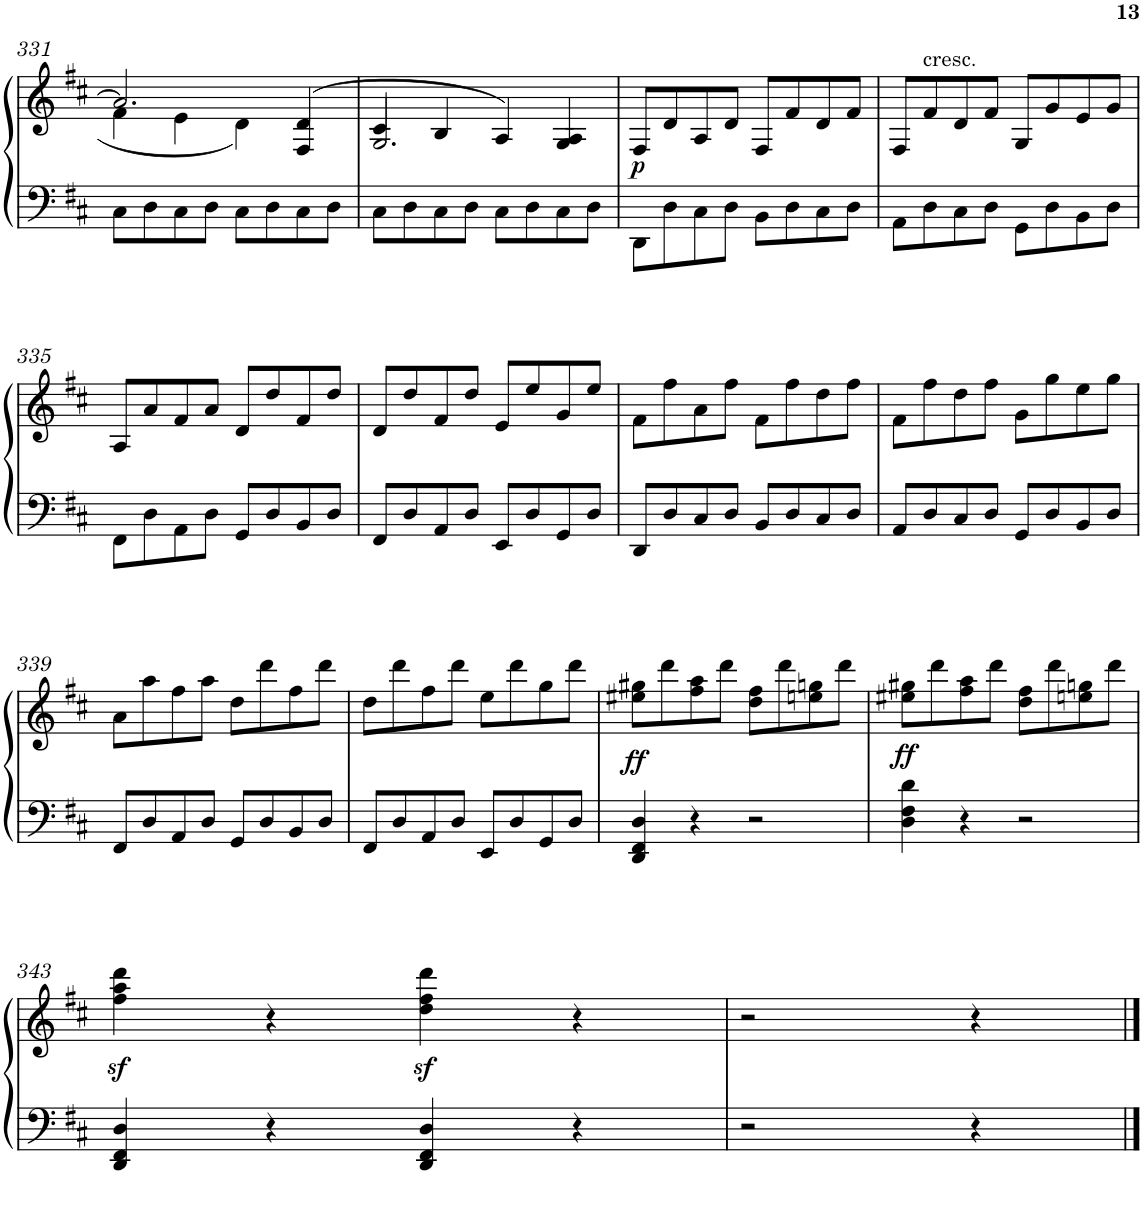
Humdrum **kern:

**kern	**kern	**dynam
*part1	*part1	*part1
*staff2	*staff1	*staff1/2
*I"Piano	*	*
*I'Pno	*	*
!!LO:PB:g=z
*clefF4	*clefG2	*
*k[f#c#]	*k[f#c#]	*
*M2/2	*M2/2	*
*met(c|)	*met(c|)	*
=331	=331	=331
*	*^	*
8C#\L	2.a/]	4f#\	.
8D\	.	.	.
8C#\	.	4e\	.
8D\J	.	.	.
8C#\L	.	4d\	.
8D\	.	.	.
8C#\	(>4d/	4F#/	.
8D\J	.	.	.
=332	=332	=332	=332
8C#\L	4c#/	2.G/	.
8D\	.	.	.
8C#\	4B/	.	.
8D\J	.	.	.
8C#\L	4A/)	.	.
8D\	.	.	.
8C#\	4A/	4G/	.
8D\J	.	.	.
*	*v	*v	*
=333	=333	=333
!	!	!LO:DY:b
8DD\L	8F#/L	p
8D\	8d/	.
8C#\	8A/	.
8D\J	8d/J	.
8BB\L	8F#/L	.
8D\	8f#/	.
8C#\	8d/	.
8D\J	8f#/J	.
=334	=334	=334
8AA\L	8F#/L	.
!	!LO:TX:a:t=cresc.	!
8D\	8f#/	.
8C#\	8d/	.
8D\J	8f#/J	.
8GG\L	8G/L	.
8D\	8g/	.
8BB\	8e/	.
8D\J	8g/J	.
!!LO:LB:g=z
=335	=335	=335
8FF#\L	8A/L	.
8D\	8a/	.
8AA\	8f#/	.
8D\J	8a/J	.
8GG/L	8d/L	.
8D/	8dd/	.
8BB/	8f#/	.
8D/J	8dd/J	.
=336	=336	=336
8FF#/L	8d/L	.
8D/	8dd/	.
8AA/	8f#/	.
8D/J	8dd/J	.
8EE/L	8e/L	.
8D/	8ee/	.
8GG/	8g/	.
8D/J	8ee/J	.
=337	=337	=337
8DD/L	8f#\L	.
8D/	8ff#\	.
8C#/	8a\	.
8D/J	8ff#\J	.
8BB/L	8f#\L	.
8D/	8ff#\	.
8C#/	8dd\	.
8D/J	8ff#\J	.
=338	=338	=338
8AA/L	8f#\L	.
8D/	8ff#\	.
8C#/	8dd\	.
8D/J	8ff#\J	.
8GG/L	8g\L	.
8D/	8gg\	.
8BB/	8ee\	.
8D/J	8gg\J	.
!!LO:LB:g=z
=339	=339	=339
8FF#/L	8a\L	.
8D/	8aa\	.
8AA/	8ff#\	.
8D/J	8aa\J	.
8GG/L	8dd\L	.
8D/	8ddd\	.
8BB/	8ff#\	.
8D/J	8ddd\J	.
=340	=340	=340
8FF#/L	8dd\L	.
8D/	8ddd\	.
8AA/	8ff#\	.
8D/J	8ddd\J	.
8EE/L	8ee\L	.
8D/	8ddd\	.
8GG/	8gg\	.
8D/J	8ddd\J	.
=341	=341	=341
!	!	!LO:DY:b
4DD/ 4FF#/ 4D/	8ee#X\ 8gg#X\L	ff
.	8ddd\	.
4r	8ff#\ 8aa\	.
.	8ddd\J	.
2r	8dd\ 8ff#\L	.
.	8ddd\	.
.	8een\ 8ggn\	.
.	8ddd\J	.
=342	=342	=342
!	!	!LO:DY:b
4D\ 4F#\ 4d\	8ee#X\ 8gg#X\L	ff
.	8ddd\	.
4r	8ff#\ 8aa\	.
.	8ddd\J	.
2r	8dd\ 8ff#\L	.
.	8ddd\	.
.	8een\ 8ggn\	.
.	8ddd\J	.
!!LO:LB:g=z
=343	=343	=343
4DD/ 4FF#/ 4D/	4ff#\z< 4aa\z< 4ddd\z<	.
4r	4r	.
4DD/ 4FF#/ 4D/	4dd\z< 4ff#\z< 4ddd\z<	.
4r	4r	.
=344	=344	=344
2r	2r	.
4r	4r	.
==	==	==
*-	*-	*-
